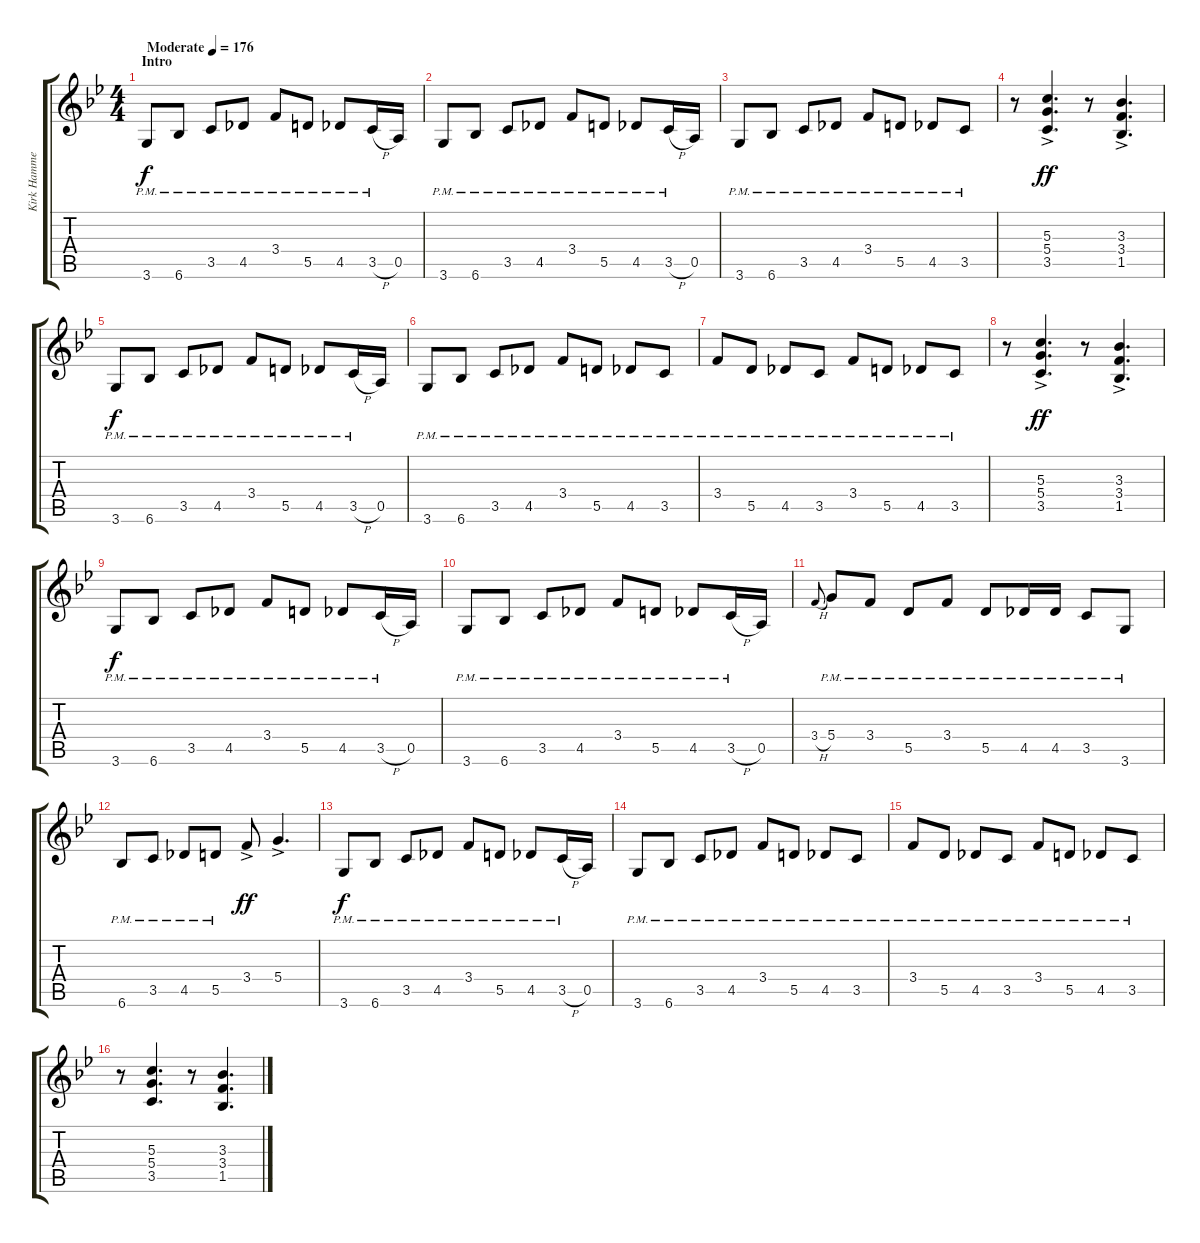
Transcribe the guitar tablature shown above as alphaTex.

\track ("Kirk Hammett" "Kirk Hamme") {instrument distortionguitar}
\staff {score tabs}
\tuning (E4 B3 G3 D3 A2 E2) {hide}
\ts (4 4)
\section ("" "Intro")
\tempo (176 "Moderate")
\clef g2
\ks bb
3.6{pm}.8{dy f instrument distortionguitar} 6.6{pm}.8 3.5{pm}.8 4.5{pm}.8 3.4{pm}.8 5.5{pm}.8 4.5{pm}.8 3.5{h pm}.16 0.5.16 |
3.6{pm}.8 6.6{pm}.8 3.5{pm}.8 4.5{pm}.8 3.4{pm}.8 5.5{pm}.8 4.5{pm}.8 3.5{h pm}.16 0.5.16 |
3.6{pm}.8 6.6{pm}.8 3.5{pm}.8 4.5{pm}.8 3.4{pm}.8 5.5{pm}.8 4.5{pm}.8 3.5{pm}.8 |
r.8 (5.3{ac} 5.4{ac} 3.5{ac}).4{d dy ff} r.8 (3.3{ac} 3.4{ac} 1.5{ac}).4{d} |
3.6{pm}.8{dy f} 6.6{pm}.8 3.5{pm}.8 4.5{pm}.8 3.4{pm}.8 5.5{pm}.8 4.5{pm}.8 3.5{h pm}.16 0.5.16 |
3.6{pm}.8 6.6{pm}.8 3.5{pm}.8 4.5{pm}.8 3.4{pm}.8 5.5{pm}.8 4.5{pm}.8 3.5{pm}.8 |
3.4{pm}.8 5.5{pm}.8 4.5{pm}.8 3.5{pm}.8 3.4{pm}.8 5.5{pm}.8 4.5{pm}.8 3.5{pm}.8 |
r.8 (5.3{ac} 5.4{ac} 3.5{ac}).4{d dy ff} r.8 (3.3{ac} 3.4{ac} 1.5{ac}).4{d} |
3.6{pm}.8{dy f} 6.6{pm}.8 3.5{pm}.8 4.5{pm}.8 3.4{pm}.8 5.5{pm}.8 4.5{pm}.8 3.5{h pm}.16 0.5.16 |
3.6{pm}.8 6.6{pm}.8 3.5{pm}.8 4.5{pm}.8 3.4{pm}.8 5.5{pm}.8 4.5{pm}.8 3.5{h pm}.16 0.5.16 |
3.4{h}.8{gr onbeat} 5.4{pm}.8 3.4{pm}.8 5.5{pm}.8 3.4{pm}.8 5.5{pm}.8 4.5{pm}.16 4.5{pm}.16 3.5{pm}.8 3.6{pm}.8 |
6.6{pm}.8 3.5{pm}.8 4.5{pm}.8 5.5{pm}.8 3.4{ac}.8{dy ff} 5.4{ac}.4{d} |
3.6{pm}.8{dy f} 6.6{pm}.8 3.5{pm}.8 4.5{pm}.8 3.4{pm}.8 5.5{pm}.8 4.5{pm}.8 3.5{h pm}.16 0.5.16 |
3.6{pm}.8 6.6{pm}.8 3.5{pm}.8 4.5{pm}.8 3.4{pm}.8 5.5{pm}.8 4.5{pm}.8 3.5{pm}.8 |
3.4{pm}.8 5.5{pm}.8 4.5{pm}.8 3.5{pm}.8 3.4{pm}.8 5.5{pm}.8 4.5{pm}.8 3.5{pm}.8 |
r.8 (5.3 5.4 3.5).4{d} r.8 (3.3 3.4 1.5).4{d}
